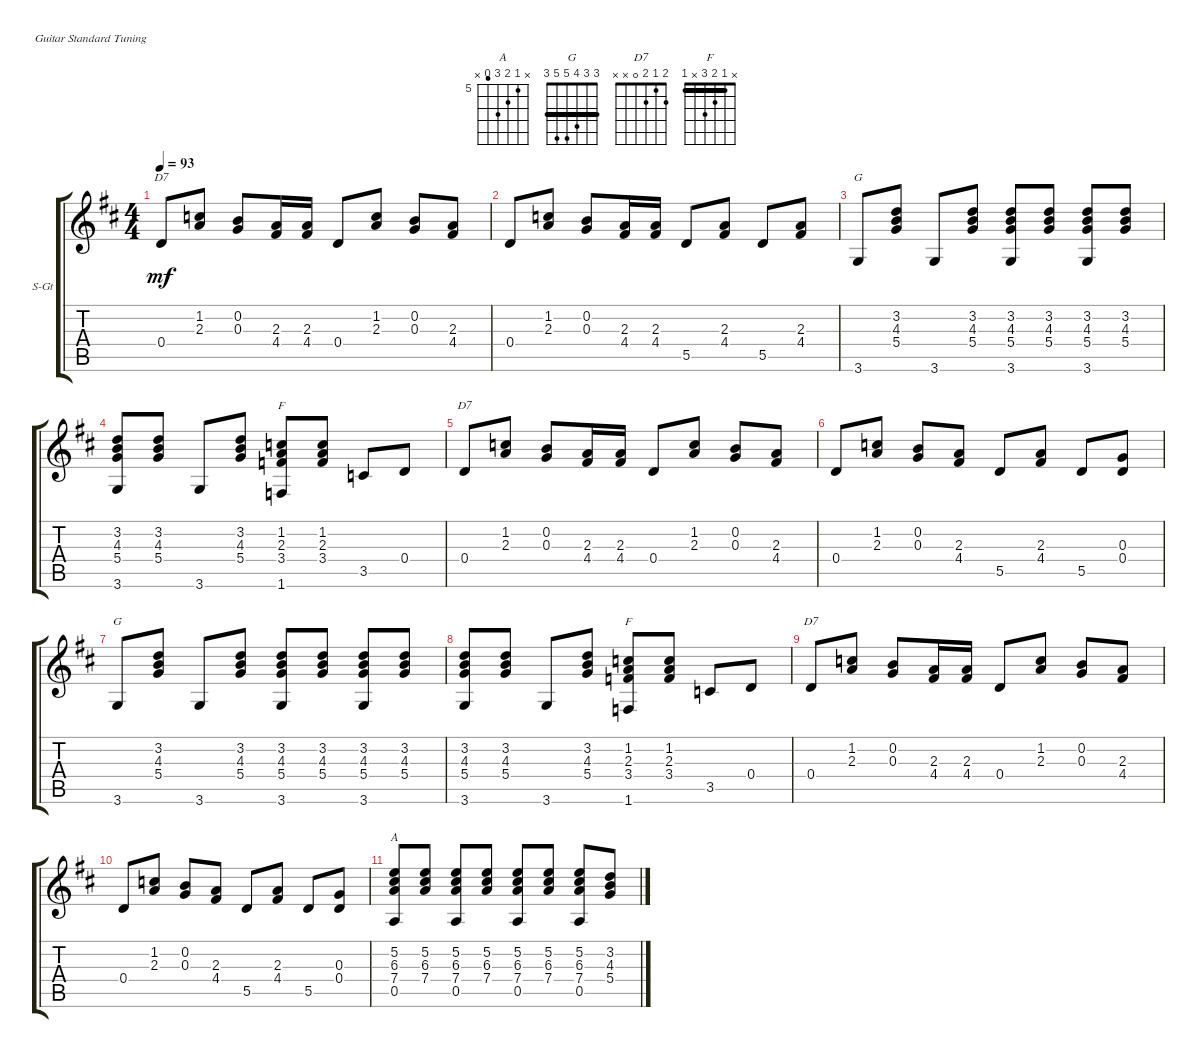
\defaultSystemsLayout 4
\bracketExtendMode groupsimilarinstruments
\firstSystemTrackNameOrientation horizontal
\otherSystemsTrackNameOrientation horizontal
\track ("Piano arranged for guitar" "S-Gt") {instrument acousticguitarsteel}
\staff {score tabs}
\tuning (E4 B3 G3 D3 A2 E2)
\chord ("A" x 5 6 7 4 x) {firstfret 5}
\chord ("G" 3 3 4 5 5 3) {barre (3 3)}
\chord ("D7" 2 1 2 0 x x)
\chord ("F" x 1 2 3 x 1) {barre 1}
\ts (4 4)
\tempo 93
\clef g2
\ks d
0.4.8{ch "D7" dy mf} (2.3 1.2).8 (0.2 0.3).8 (2.3 4.4).16 (2.3 4.4).16 0.4.8 (1.2 2.3).8 (0.3 0.2).8 (2.3 4.4).8 |
0.4.8 (2.3 1.2).8 (0.2 0.3).8 (2.3 4.4).16 (4.4 2.3).16 5.5.8 (2.3 4.4).8 5.5.8 (2.3 4.4).8 |
3.6.8{ch "G"} (5.4 4.3 3.2).8 3.6.8 (5.4 4.3 3.2).8 (3.2 4.3 5.4 3.6).8 (3.2 4.3 5.4).8 (3.2 4.3 5.4 3.6).8 (3.2 4.3 5.4).8 |
(3.6 5.4 4.3 3.2).8 (3.2 5.4 4.3).8 3.6.8 (4.3 3.2 5.4).8 (1.6 3.4 2.3 1.2).8{ch "F"} (1.2 2.3 3.4).8 3.5.8 0.4.8 |
0.4.8{ch "D7"} (2.3 1.2).8 (0.2 0.3).8 (2.3 4.4).16 (4.4 2.3).16 0.4.8 (1.2 2.3).8 (0.3 0.2).8 (2.3 4.4).8 |
0.4.8 (1.2 2.3).8 (0.3 0.2).8 (2.3 4.4).8 5.5.8 (2.3 4.4).8 5.5.8 (0.3 0.4).8 |
3.6.8{ch "G"} (5.4 4.3 3.2).8 3.6.8 (5.4 4.3 3.2).8 (3.2 4.3 5.4 3.6).8 (3.2 4.3 5.4).8 (3.2 4.3 5.4 3.6).8 (3.2 4.3 5.4).8 |
(3.6 5.4 4.3 3.2).8 (3.2 5.4 4.3).8 3.6.8 (4.3 3.2 5.4).8 (1.6 3.4 2.3 1.2).8{ch "F"} (1.2 2.3 3.4).8 3.5.8 0.4.8 |
0.4.8{ch "D7"} (2.3 1.2).8 (0.2 0.3).8 (2.3 4.4).16 (4.4 2.3).16 0.4.8 (1.2 2.3).8 (0.3 0.2).8 (2.3 4.4).8 |
0.4.8 (1.2 2.3).8 (0.3 0.2).8 (2.3 4.4).8 5.5.8 (2.3 4.4).8 5.5.8 (0.3 0.4).8 |
(0.5 7.4 6.3 5.2).8{ch "A"} (7.4 6.3 5.2).8 (0.5 7.4 6.3 5.2).8 (7.4 6.3 5.2).8 (0.5 7.4 6.3 5.2).8 (7.4 6.3 5.2).8 (0.5 7.4 6.3 5.2).8 (5.4 3.2 4.3).8
